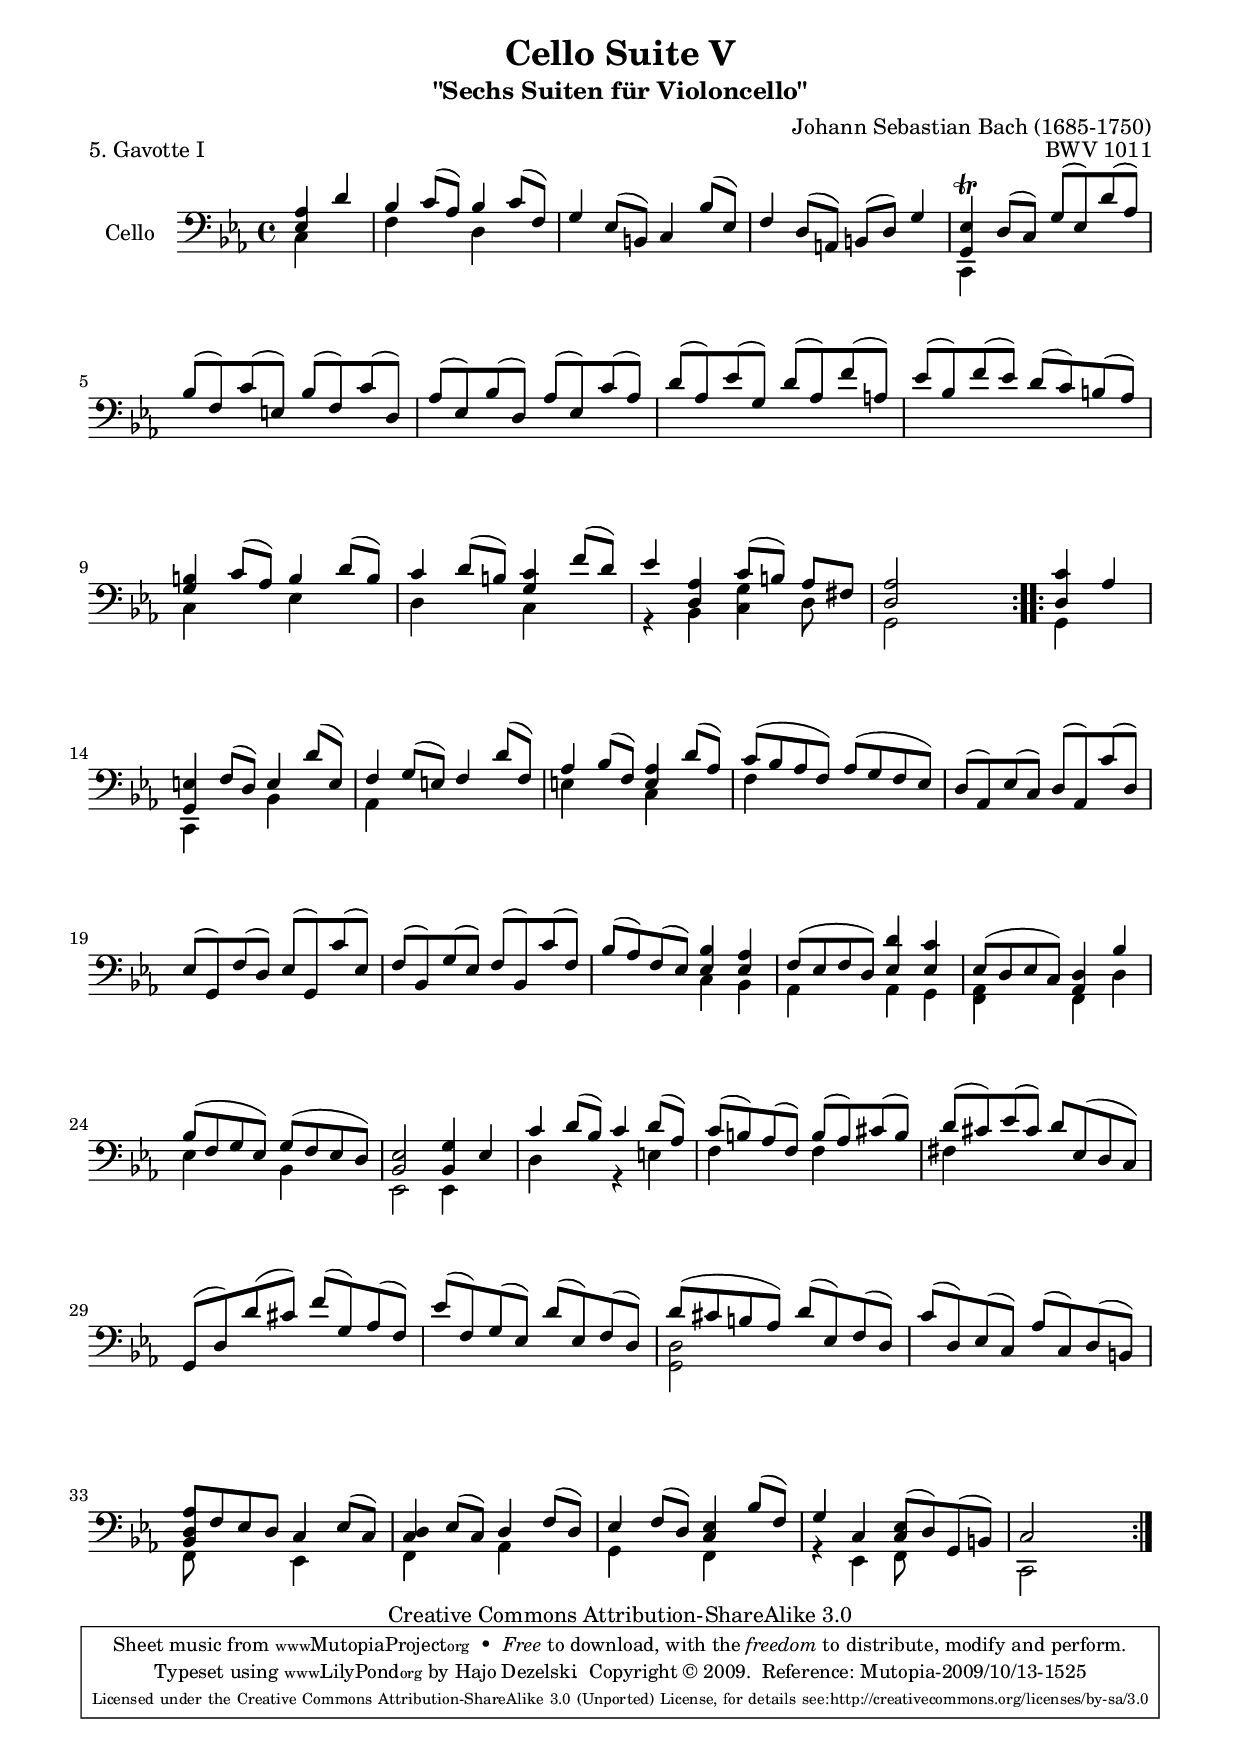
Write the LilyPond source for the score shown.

\version "2.13.4"

\paper {
    page-top-space = #0.0
    %indent = 0.0
    line-width = 18.0\cm
    ragged-bottom = ##f
    ragged-last-bottom = ##f
}

% #(set-default-paper-size "a4")

#(set-global-staff-size 19)

\header {
        title = "Cello Suite V"
        subtitle = "\"Sechs Suiten für Violoncello\""
        piece = "5. Gavotte I"
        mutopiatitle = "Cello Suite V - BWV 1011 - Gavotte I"
        composer = "Johann Sebastian Bach (1685-1750)"
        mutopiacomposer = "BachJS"
        opus = "BWV 1011"
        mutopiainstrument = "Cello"
		arrangement = "Hajo Dezelski"
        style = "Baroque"
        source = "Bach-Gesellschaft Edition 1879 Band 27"
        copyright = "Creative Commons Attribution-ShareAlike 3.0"
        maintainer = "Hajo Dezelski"
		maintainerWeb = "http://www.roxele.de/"
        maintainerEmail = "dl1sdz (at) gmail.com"
	
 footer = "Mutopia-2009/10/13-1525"
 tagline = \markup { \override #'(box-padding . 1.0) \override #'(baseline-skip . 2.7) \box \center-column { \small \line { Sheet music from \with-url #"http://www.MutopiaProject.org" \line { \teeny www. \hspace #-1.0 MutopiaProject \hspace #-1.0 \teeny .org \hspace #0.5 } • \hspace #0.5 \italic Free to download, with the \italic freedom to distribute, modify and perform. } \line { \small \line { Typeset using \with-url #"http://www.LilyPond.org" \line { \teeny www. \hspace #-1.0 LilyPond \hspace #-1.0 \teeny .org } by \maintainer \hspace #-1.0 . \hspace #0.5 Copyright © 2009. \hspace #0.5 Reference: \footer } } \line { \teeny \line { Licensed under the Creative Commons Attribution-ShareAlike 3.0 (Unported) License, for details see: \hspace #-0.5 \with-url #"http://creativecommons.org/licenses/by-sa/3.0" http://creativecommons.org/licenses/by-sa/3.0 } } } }
}

melodyOne =    \relative e {
    \repeat volta 2 {
		\partial 2 <es as>4 d'4 | % 0
		bes4 c8 [(as)] bes4 c8 [(f,)] | % 1
		g4 es8 [(b)] c4 bes'8 [(es,)] | % 2
		f4 d8 [(a)] b [(d)] g4 | % 3
		<g, es'>4 \trill d'8 [(c)] g' [(es) d' (as)] | % 4
		bes8 [(f) c' (e,)] bes' [(f) c' (d,)] | % 5
		as'8 [(es) bes' (d,)] as' [(es) c' (as)] | % 6
		d8 [(as) es' (g,)] d' [(as) f' (a,)] | % 7
		es'8 [(bes) f' (es)] d [(c) b (as)] | % 8
		<g b>4 c8 [(as)] b4 d8 [(b)] | % 9
		c4 d8 [(b)] <g c>4 f'8 [(d)] | % 10
		es4 <d, as'>4 c'8 [(b)] as [fis] | % 11
		<d as'>2 s2| % 12
	}
	
	\repeat volta 2 {
		\partial 2 <d c'>4 as'4 | % 0
		<g, e'>4 f'8 [ (d)] e4 d'8 [( e, )]  | % 13
		f4 g8 [ (e) ] f4 d'8 [ (f,) ] | % 14
		as4 bes8 [ (f) ] <e as>4 d'8 [ (as) ] | % 15
		c8 [ (bes as f) ] as [ (g f es) ] | % 16
		d8 [ (as) es' (c) ] d [ (as) c' (d,) ] | % 17
		es8 [ (g,) f' (d) ] es [ (g,) c' (es,) ] | % 18
		f8 [ (bes,) g' (es) ] f [ (bes,) c' (f,) ] | % 19
		bes8 [ (as) f (es) ] <es bes'>4 <es as>4 | % 20
		f8 [(es f d)] <es d'>4 <es c'>4 | % 21
		es8 [ (d es c)] <as d>4 bes'4 | % 22
		bes8 [ (f g es) ] g [ (f es d) ] | % 23
		<bes es>2 <bes g'>4 es4 | % 24
		c'4 d8 [(bes)] c4 d8 [(as)] | % 25
		c8 [(b) as (f)] b [(as) cis (b)] | % 26
		d8 [ (cis) es (cis)] d [ es, (d c) ] | % 27
		g8 [ (d') d' (cis) ] f [ (g,) as (f) ] | % 28
		es'8 [ (f,) g (es) ] d' [ (es,) f (d) ] | % 29
		d'8 [(cis b as)] d [( es,) f (d)]  | % 30
		c'8 [ (d,) es (c) ] as' [ (c,) d (b) ] | % 31
		<bes d as'>8 [ f' es d ] c4 es8 [ (c) ] | % 32
		<c d>4  es8 [ (c) ] d4 f8 [ (d) ] | % 33
		es4 f8 [ (d) ] <c es>4 bes'8 [ (f) ] | % 34
		g4 c,4 <c es>8 [(d) g, (b) ] | % 35
		c2 s2 | % 36
	}
}

melodyTwo =    \relative g, {
    \repeat volta 2 {
		\partial 2 c4 s4 | % 0
		f4 s4 d4 s4 | % 1
		s1*2 | % 3
		c,4 s2. | % 4
		s1*4 | % 8
		c'4 s4 es4 s4 | % 9
		d4 s4 c4 s4 | % 10
		r4 bes4 <c g'>4 d8 s8 | % 11
		g,2 s2 | % 12
	}
	
	\repeat volta 2 {
		\partial 2 g4 s4 ] | % 0
		c,4 s4 bes'4 s4 | % 13
		as4 s2. | % 14
		e'4 s4 c4 s4 | % 15
		f4 s2. | % 16
		s1*3 | % 19
		s2  c4 bes4 | % 20
		as4 s4 as4 g4 | % 21
		<f as>4 s4 f4 d'4 | % 22
		es4 s4 bes4 s4 | % 23
		es,2 es4 s4 | % 24
		d'4 s4 r4 e4 | % 25
		f4 s4 f4 s4 | % 26
		fis4 s2. | % 27
		s1*2  | % 29
		<g, d'>2 s2 | % 30
		s1 | % 31
		f8 s4. es4 s4 | % 32
		f4 s4 aes4 s4] | % 33
		g4 s4 f4 s4 | % 34
		r4 es4 f8 s4. | % 35
		c2 s2 | % 36
	}
}

melody = << \melodyOne \\ \melodyTwo >>

% The score definition

\score {
 	\context Staff << 
        \set Staff.instrumentName = "Cello"
	\set Staff.midiInstrument = "cello"
        { \clef bass \key c \minor \time 4/4 \melody  }
    >>
	\layout { }
 	 \midi { }
}
